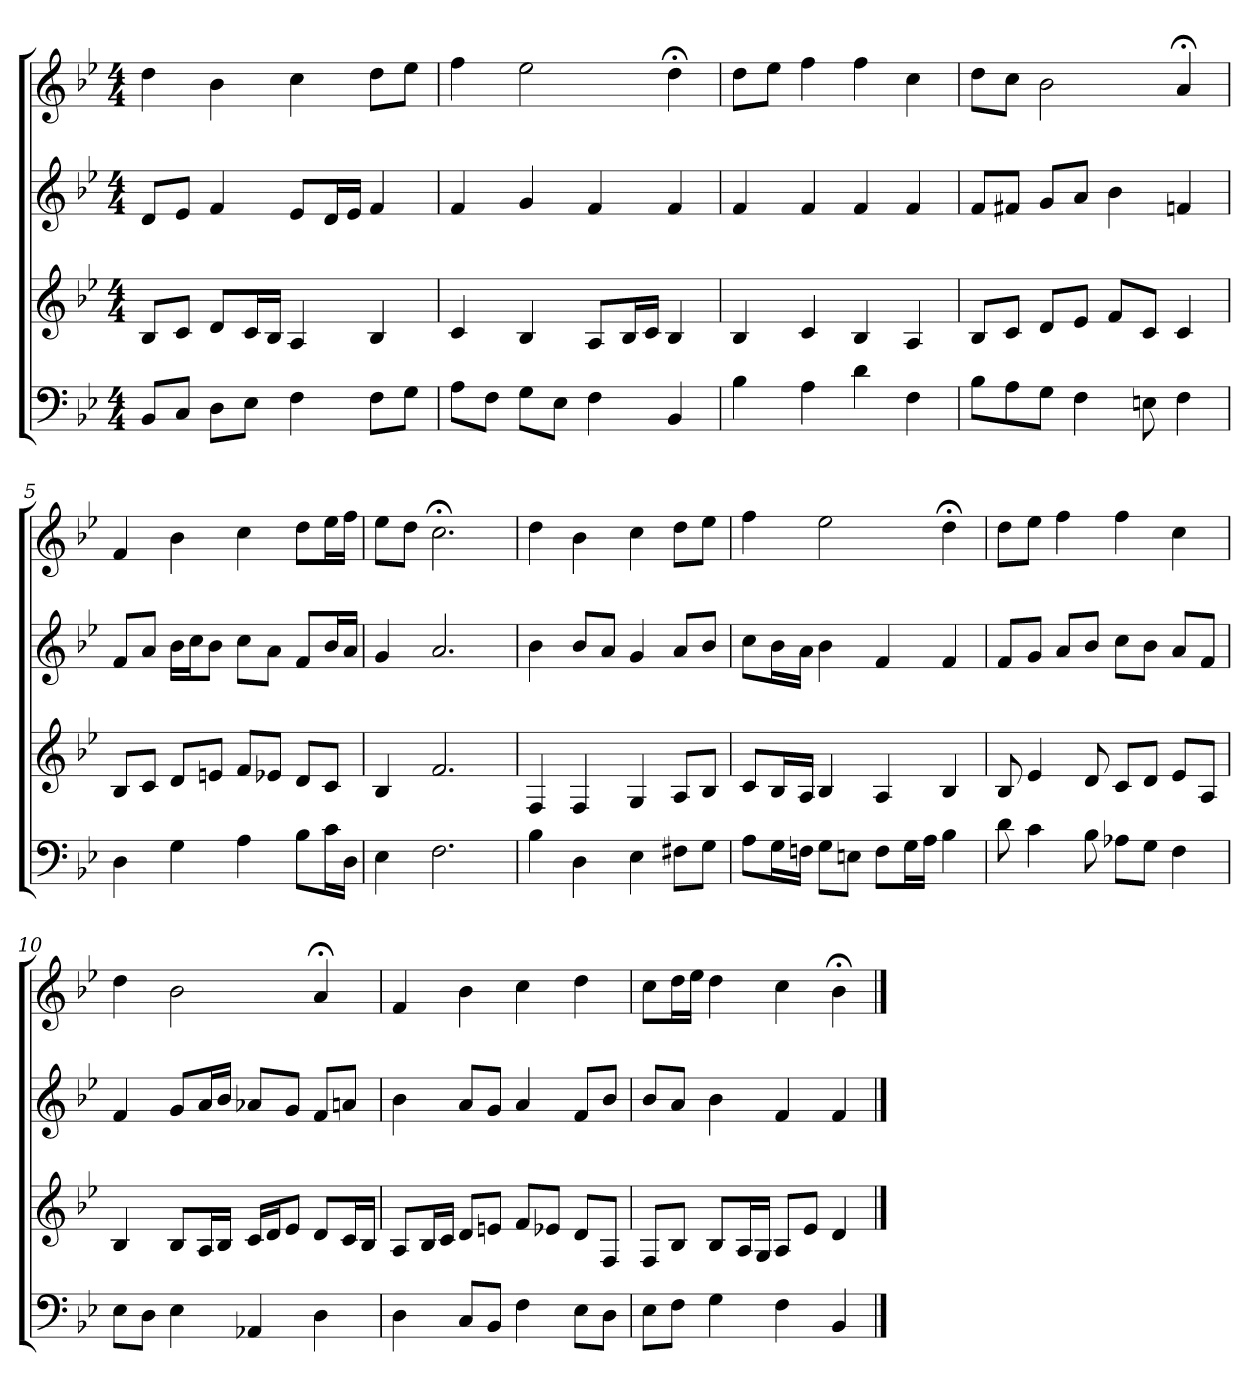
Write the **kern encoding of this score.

**kern	**kern	**kern	**kern
*part4	*part3	*part2	*part1
*staff4	*staff3	*staff2	*staff1
*clefF4	*clefG2	*clefG2	*clefG2
*k[b-e-]	*k[b-e-]	*k[b-e-]	*k[b-e-]
*M4/4	*M4/4	*M4/4	*M4/4
=1	=1	=1	=1
8BB-/L	8B-/L	8d/L	4dd\
8C/J	8c/J	8e-/J	.
8D\L	8d/L	4f/	4b-\
8E-\J	16c/L	.	.
.	16B-/JJ	.	.
4F\	4A/	8e-/L	4cc\
.	.	16d/L	.
.	.	16e-/JJ	.
8F\L	4B-/	4f/	8dd\L
8G\J	.	.	8ee-\J
=2	=2	=2	=2
8A\L	4c/	4f/	4ff\
8F\J	.	.	.
8G\L	4B-/	4g/	2ee-\
8E-\J	.	.	.
4F\	8A/L	4f/	.
.	16B-/L	.	.
.	16c/JJ	.	.
4BB-/	4B-/	4f/	4dd;\
=3	=3	=3	=3
4B-\	4B-/	4f/	8dd\L
.	.	.	8ee-\J
4A\	4c/	4f/	4ff\
4d\	4B-/	4f/	4ff\
4F\	4A/	4f/	4cc\
=4	=4	=4	=4
8B-\L	8B-/L	8f/L	8dd\L
8A\	8c/J	8f#X/J	8cc\J
8G\J	8d/L	8g/L	2b-\
4F\	8e-/J	8a/J	.
.	8f/L	4b-\	.
8En\	8c/J	.	.
4F\	4c/	4fn/	4a;/
!!LO:LB:g=z
=5	=5	=5	=5
4D\	8B-/L	8f/L	4f/
.	8c/J	8a/J	.
4G\	8d/L	16b-\LL	4b-\
.	.	16cc\J	.
.	8en/J	8b-\J	.
4A\	8f/L	8cc\L	4cc\
.	8e-X/J	8a\J	.
8B-\L	8d/L	8f/L	8dd\L
16c\L	8c/J	16b-/L	16ee-\L
16D\JJ	.	16a/JJ	16ff\JJ
=6	=6	=6	=6
4E-\	4B-/	4g/	8ee-\L
.	.	.	8dd\J
2.F\	2.f/	2.a/	2.cc;\
=7	=7	=7	=7
4B-\	4F/	4b-\	4dd\
4D\	4F/	8b-/L	4b-\
.	.	8a/J	.
4E-\	4G/	4g/	4cc\
8F#X\L	8A/L	8a/L	8dd\L
8G\J	8B-/J	8b-/J	8ee-\J
=8	=8	=8	=8
8A\L	8c/L	8cc\L	4ff\
16G\L	16B-/L	16b-\L	.
16Fn\JJ	16A/JJ	16a\JJ	.
8G\L	4B-/	4b-\	2ee-\
8En\J	.	.	.
8F\L	4A/	4f/	.
16G\L	.	.	.
16A\JJ	.	.	.
4B-\	4B-/	4f/	4dd;\
=9	=9	=9	=9
8d\	8B-/	8f/L	8dd\L
4c\	4e-/	8g/J	8ee-\J
.	.	8a/L	4ff\
8B-\	8d/	8b-/J	.
8A-X\L	8c/L	8cc\L	4ff\
8G\J	8d/J	8b-\J	.
4F\	8e-/L	8a/L	4cc\
.	8A/J	8f/J	.
!!LO:LB:g=z
=10	=10	=10	=10
8E-\L	4B-/	4f/	4dd\
8D\J	.	.	.
4E-\	8B-/L	8g/L	2b-\
.	16A/L	16a/L	.
.	16B-/JJ	16b-/JJ	.
4AA-X/	16c/LL	8a-X/L	.
.	16d/J	.	.
.	8e-/J	8g/J	.
4D\	8d/L	8f/L	4a;/
.	16c/L	8an/J	.
.	16B-/JJ	.	.
=11	=11	=11	=11
4D\	8A/L	4b-\	4f/
.	16B-/L	.	.
.	16c/JJ	.	.
8C/L	8d/L	8a/L	4b-\
8BB-/J	8en/J	8g/J	.
4F\	8f/L	4a/	4cc\
.	8e-X/J	.	.
8E-\L	8d/L	8f/L	4dd\
8D\J	8F/J	8b-/J	.
=12	=12	=12	=12
8E-\L	8F/L	8b-/L	8cc\L
8F\J	8B-/J	8a/J	16dd\L
.	.	.	16ee-\JJ
4G\	8B-/L	4b-\	4dd\
.	16A/L	.	.
.	16G/JJ	.	.
4F\	8A/L	4f/	4cc\
.	8e-/J	.	.
4BB-/	4d/	4f/	4b-;\
==	==	==	==
*-	*-	*-	*-
